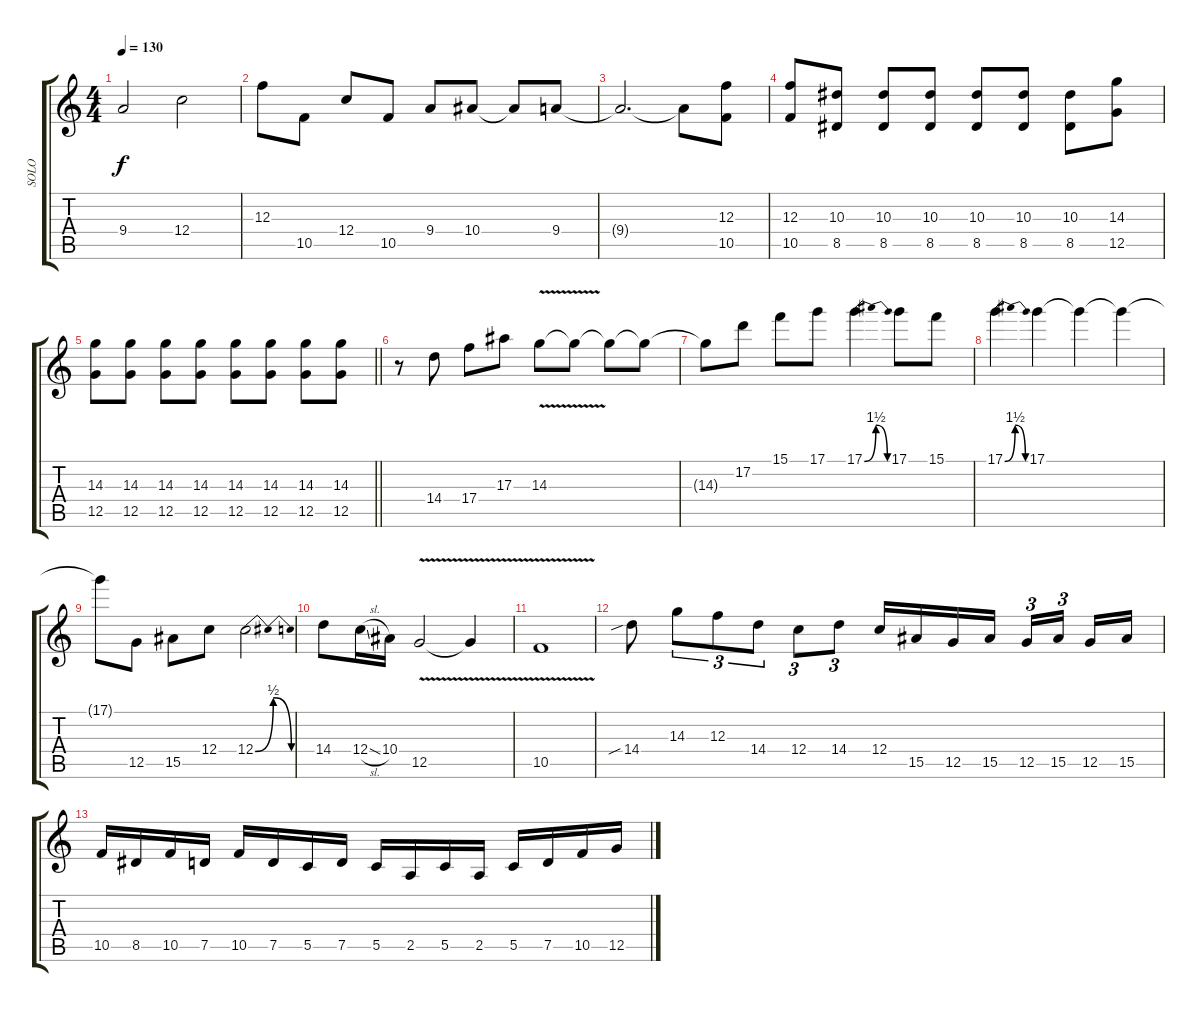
\track ("SOLO" "SOLO") {instrument overdrivenguitar}
\staff {score tabs}
\tuning (D4 A3 F3 C3 G2 C2) {hide}
\ts (4 4)
\tempo 130
\clef g2
\ks c
9.4{t}.2{dy f} 12.4.2 |
12.3.8{volume 15} 10.5.8 12.4.8 10.5.8 9.4.8 10.4.8 10.4{t}.8 9.4.8 |
9.4{t}.2{d} 9.4{t}.8 (12.3 10.5).8 |
(12.3 10.5).8 (10.3 8.5).8 (10.3 8.5).8 (10.3 8.5).8 (10.3 8.5).8 (10.3 8.5).8 (10.3 8.5).8 (14.3 12.5).8 |
\barLineRight lightlight
(14.3 12.5).8 (14.3 12.5).8 (14.3 12.5).8 (14.3 12.5).8 (14.3 12.5).8 (14.3 12.5).8 (14.3 12.5).8 (14.3 12.5).8 |
\section ("" "")
r.8 14.4.8 17.4.8 17.3.8 14.3{v}.8 14.3{t}.8 14.3{t}.8 14.3{t}.8 |
14.3{t}.8 17.2.8 15.1.8 17.1.8 17.1{be (bendrelease 0 0 15 6 30 6 60 0)}.4 17.1.8 15.1.8 |
17.1{be (bendrelease 0 0 15 6 39 6 60 0)}.4 17.1.4 17.1{t}.4 17.1{t}.4 |
17.1{t}.8 12.5.8 15.5.8 12.4.8 12.4{be (bendrelease 0 0 15 2 44 2 60 0)}.2 |
14.4.8 12.4{sl}.16 10.4.16 12.5{v}.2 12.5{t}.4 |
10.5{v}.1 |
14.4{sib}.8 14.3.8{tu (3 2)} 12.3.8{tu (3 2)} 14.4.8{tu (3 2)} 12.4.8{tu (3 2)} 14.4.8{tu (3 2)} 12.4.16 15.5.16 12.5.16 15.5.16 12.5.16{tu (3 2)} 15.5.16{tu (3 2) beam splitsecondary} 12.5.16 15.5.16 |
10.5.16 8.5.16 10.5.16 7.5.16 10.5.16 7.5.16 5.5.16 7.5.16 5.5.16 2.5.16 5.5.16 2.5.16 5.5.16 7.5.16 10.5.16 12.5.16
